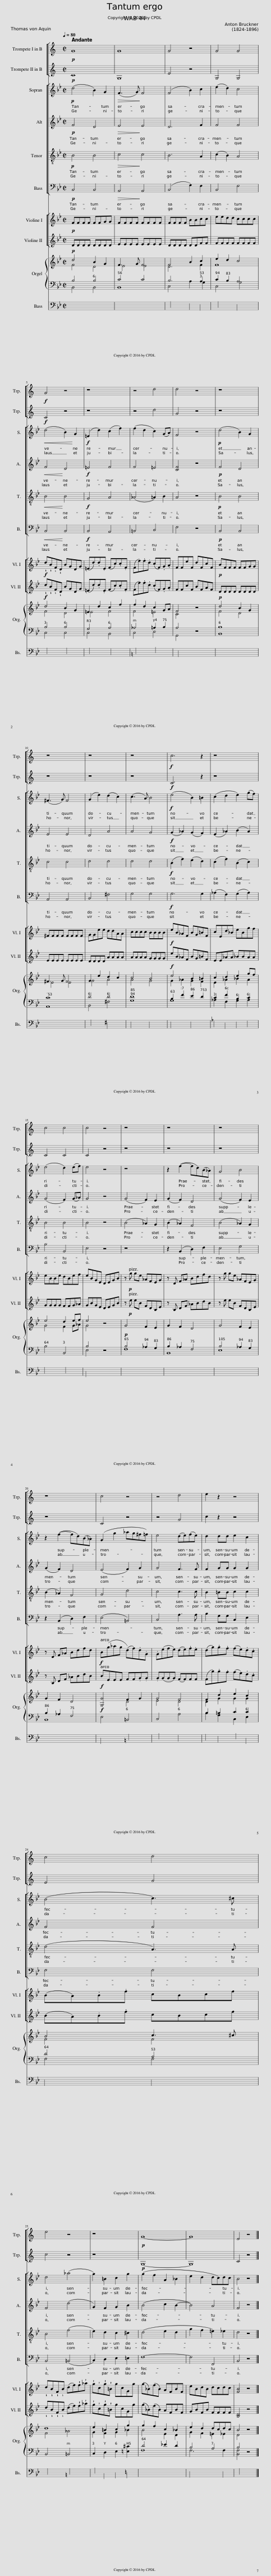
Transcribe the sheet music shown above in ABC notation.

X:1
%%score [ 1 2 ] [ 3 4 5 6 ] [ 7 8 ] { ( 9 10 ) | ( 11 12 ) }
L:1/8
Q:1/4=80
M:2/2
I:linebreak $
K:Bb
V:1 treble transpose=-2
V:2 treble transpose=-2
V:3 treble
V:4 treble
V:5 treble-8 transpose=-12
V:6 bass
V:7 treble
V:8 treble
V:9 treble
V:10 treble
V:11 bass
V:12 bass
V:1
[K:C]!p! G8 | G8 | G4 z4 | G4 G4 |$!f! G4 z4 | %5
 z8 | z4 d4 | d4 z4 | z8 |$ z8 | %10
 z8 | z8 |!f! c6 z2 | z8 |$ c4 c4 | %15
 c4 z4 | z8 | z8 | z8 |$ z8 | %20
 c4 z4 | z4 d4 | e2 z2 z4 |$ c4 d4 |$ e4 z4 | %25
 z8 |!p! G8- | G8 | E4 z4 |] %29
V:2
[K:C]!p! C8 | G,8 | E4 z4 | G,4 G,4 |$!f! C4 z4 | %5
 z8 | z4 d4 | G4 z4 | z8 |$ z8 | %10
 z8 | z8 |!f! C6 z2 | z8 |$ C4 C4 | %15
 C4 z4 | z8 | z8 | z8 |$ z8 | %20
 C4 z4 | z4 G4 | c2 z2 z4 |$ E4 G4 |$ c4 z4 | %25
 z8 |!p! G,8- | G,8 | C4 z4 |] %29
V:3
!p! (d4 B2) G2 |!>(! (F3 G)!>)! F4 | (F4 B2) c2 | (e2 d2) c4 |$!<(! (d4 B2)!<)! G2 | %5
!f! (=E2 d2) (c2 f2) | (f2 d2 c2) (GA) | F4 z4 |!p! (d4 B2) G2 |$ (^F3 G) F4 | %10
 (G2 e2) (d2 c2) | (c3 A) B4 |!f! (e4 B2) =B2 | (c2 d2 e2) (gf) |$ (e4 d2) (ef) | %15
 e4 z4 | z8 | z2 (f2- fd)(B_A) | G4 B4 |$ z2 (f2- fd)(B_A) | %20
 (G2 g2 _ag^f=f) | e4 (de)(fe) | d2 dd e2 c2 |$ (B4 c3) ^c |$ d4 (_a4 | %25
 g2) =B2 c2 g2 | (g2 f2 A2 _B2 | e2 d2 dc)dc | B4 z4 |] %29
V:4
!p! F4 D4 |!>(! E4!>)! E4 | D6 F2 | F4 F4 |$!<(! F4!<)! D4 | %5
!f! =E4 F4 | F4 =E4 | [CF]4 z4 |!p! F4 D4 |$ E4 E4 | %10
 D4 A4 | A4 G4 |!f! (G2 _A2) (G2 F2) | (E2 _A2) (B2 A2) |$ (G4 F2) (G_A) | %15
 G4 z4 | (G4 F2) E2 | (G2 F2) D4 | (G4 F2) E2 |$ (G2 F2) D4 | %20
 (E4 F2) G2 | G4 F3 F | F2 GG G2 G2 |$ F4 F4 |$ F4 (d4 | %25
 G2) F2 G2 B2 | (B4 c2 B2- | B4) A4 | F4 z4 |] %29
V:5
!p! B4 B4 |!>(! c4!>)! c4 | B6 A2 | (c2 B2) A4 |$!<(! B4!<)! B4 | %5
!f! G4 A4 | (_A4 =A2) B2 | A4 z4 |!p! B4 B4 |$ c4 c4 | %10
 d4 d4 | d4 d4 |!f! (B2 f2) (e2 d2) | (c2 f2) (B2 c2) |$ B4 B4 | %15
 B4 z4 | (B4 _A2) G2 | (B2 _A2) F4 | (B4 _A2) G2 |$ (B2 _A2) F4 | %20
 G4 d4 | c4 c3 c | B2 =BB c2 c2 |$ (d4 A3) A |$ B4 (f4 | %25
 e2) d2 c2 ^c2 | (d4 e2 d2 | g2 f2 =e2) _e2 | d4 z4 |] %29
V:6
!p! B,,4 B,,4 |!>(! A,,4!>)! A,,4 | (B,,4 G,2) F,2 | B,,4 F,4 |$!<(! B,,4!<)! B,,4 | %5
!f! B,,4 A,,4 | =B,,4 C,4 | F,4 z4 |!p! B,,4 B,,4 |$ A,,4 A,,4 | %10
 B,,4 ^F,4 | G,4 G,4 |!f! G,6 G,2 | (_A,2 F,2) (G,2 A,2) |$ B,4 B,,4 | %15
 E,4 z4 | z8 | z2 (B,,2 D,2) F,2 | E,4 G,4 |$ z2 (B,,2 D,2) F,2 | %20
 (E,4 =B,,4) | C,4 A,3 A, | B,2 G,G, C,2 E,2 |$ F,4 F,4 |$ B,,4 (=B,,4 | %25
 C,2) D,2 E,2 =E,2 | F,8- | F,4 F,,4 | B,,4 z4 |] %29
V:7
!p! FFFF FFGG | FFFF FFFF | FFFF BBcc | eedd cccc |$!f! !wedge!d!wedge!B!wedge!F!wedge!D BGDG | %5
 (=Ed).d.E (Fc).c.F | (Ff).f.d (cF).G.A | FFeF dFcF |!p! BFFF FFGG |$ ^FFFF FFFF | %10
 GGee ddAA | cccc BBBB |!f! eB_AF BG=BF | cEd_B eBgf |$ eBBe dBef | %15
 eBGE DEGB | z!p! g ge _AFEG | z D F_A Bdfd | z g ge _AFEG |$ z D F_A Bdfd | %20
!f! B(g_ag (d)f).d.G | .G(efe) (de).f.e | (dg).g.f (fe).d.c |$ (BA).B.f cBcf |$ !wedge!d!wedge!B!wedge!F!wedge!B (df)!wedge!f!wedge!_a | %25
 !wedge!g!wedge!c!wedge!g!wedge!=B gcGg | (g_B)(fB) AFBF | eBdB dcdc | [FB]4 z4 |] %29
V:8
!p! DDDD DDDD | EEEE EEEE | DDDD DDFF | FFFF FFFF |$!f! !wedge!d!wedge!B!wedge!F!wedge!D BGDG | %5
 (=Ed).d.E (Fc).c.F | (Ff).f.d (cF).G.A | FFcF BFAF |!p! DDDD DDDD |$ EEEE EEEE | %10
 DDDD AAAA | AAAA GGGG |!f! eB_AF BG=BF | EE_AA _BBAA |$ GGGG FFG_A | %15
 GBGE DEGB | z!p! e eB FDB,E | z B, DF _ABdB | z e eB FDB,E |$ z B, DF _ABdB | %20
!f! BEEE FF.G.G | .G(GGG) (FF)FF | (Fg).g.f (fe).d.c |$ (BA).B.f cBcf |$ !wedge!d!wedge!B!wedge!F!wedge!B (df)!wedge!f!wedge!_a | %25
 !wedge!g!wedge!c!wedge!g!wedge!=B gcGg | (g_B)(fB) AFBF | GBFB FFFF | [B,D]4 z4 |] %29
V:9
 d4 B2 G2 | F3 G F4 | F4 B2 c2 | e2 d2 c4 |$ d4 B2 G2 | %5
 =E2 d2 c2 f2 | f2 d2 c2 GA | F4 z4 | d4 B2 G2 |$ ^F3 G F4 | %10
 G2 e2 d2 c2 | c4 B4 | e4 B2 =B2 | c2 d2 e2 gf |$ e4 d2 ef | %15
 e4 z4 |!p! G4 F2 E2 | G2 F2 D4 | G4 F2 E2 |$ G2 F2 D4 | %20
!f! [G,G]4 F2 G2 | G4 F4 | F2 d2 e2 c2 |$ B4 c3 ^c |$ d8 | %25
 e2 =B2 c2 g2 | g2 f2 c2 _B2 | e2 d2 dcdc | B4 z4 |] %29
V:10
 F4 D4 | E4 E4 | D6 F2 | F8 |$ F4 D4 | %5
 =E4 F4 | F4 =E4 | C4 x4 | F4 D4 |$ E4 E4 | %10
 G4 A4 | A4 G4 | G2 _A2 G2 F2 | E2 _A2 _B2 A2 |$ G4 F2 G_A | %15
 G4 x4 | x8 | x8 | x8 |$ x8 | %20
 x4 D4 | E4 D4 | D2 G2 G2 G2 |$ F4 F4 |$ F4 _A4 | %25
 G2 F2 G2 _B2 | B4 E2 D2 | G2 F2 =E2 _E2 | D4 x4 |] %29
V:11
 B,4 B,4 | C4 C4 | B,6 A,2 | C2 B,2 A,4 |$ B,4 B,4 | %5
 G,4 A,4 | _A,4 =A,2 B,2 | A,4 z4 | B,8 |$ C8 | %10
 D4 D4 | D8 | B,2 F2 E2 D2 | C2 F2 B,2 C2 |$ B,4 B,,4 | %15
 B,4 z4 | B,4 _A,2 G,2 | B,2 _A,2 F,4 | B,4 _A,2 G,2 |$ B,2 _A,2 F,4 | %20
 E,4 =B,,4 | C,4 A,4 | B,2 =B,2 C2 C2 |$ D4 A,4 |$ B,,4 =B,,4 | %25
 C,2 D,2 E,2 [=E,^C]2 | D4 _E2 D2 | B,4 A,4 | B,4 z4 |] %29
V:12
 B,,4 B,,4 | B,,8 | C,4 A,2 G,2 | C,4 G,4 |$ C,4 C,4 | %5
 C,4 B,,4 | C,4 D,4 | G,,4 x4 | B,,8 |$ A,,8 | %10
 B,,4 ^F,4 | G,8 | G,8 | _A,2 F,2 G,2 A,2 |$ x8 | %15
 E,4 x4 | F,8 | B,,8 | E,8 |$ B,,8 | %20
 x8 | x8 | B,2 G,2 C,2 E,2 |$ F,4 F,4 |$ x8 | %25
 x8 | F,8 | F,6 F,2 | [B,,F,]4 x4 |] %29
